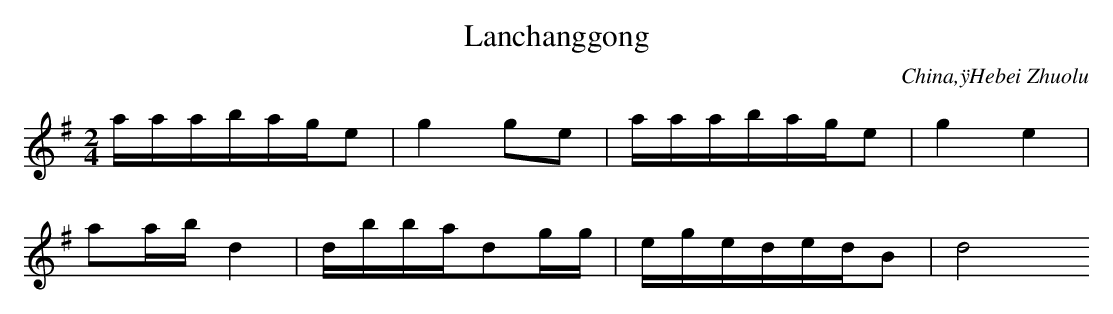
X:1
T: Lanchanggong
O: China,ÿHebei Zhuolu
M: 2/4
L: 1/16
K: G
aaabage2 | g4g2e2 | aaabage2 | g4e4 |
a2abd4 | dbbad2gg | egededB2 | d8
